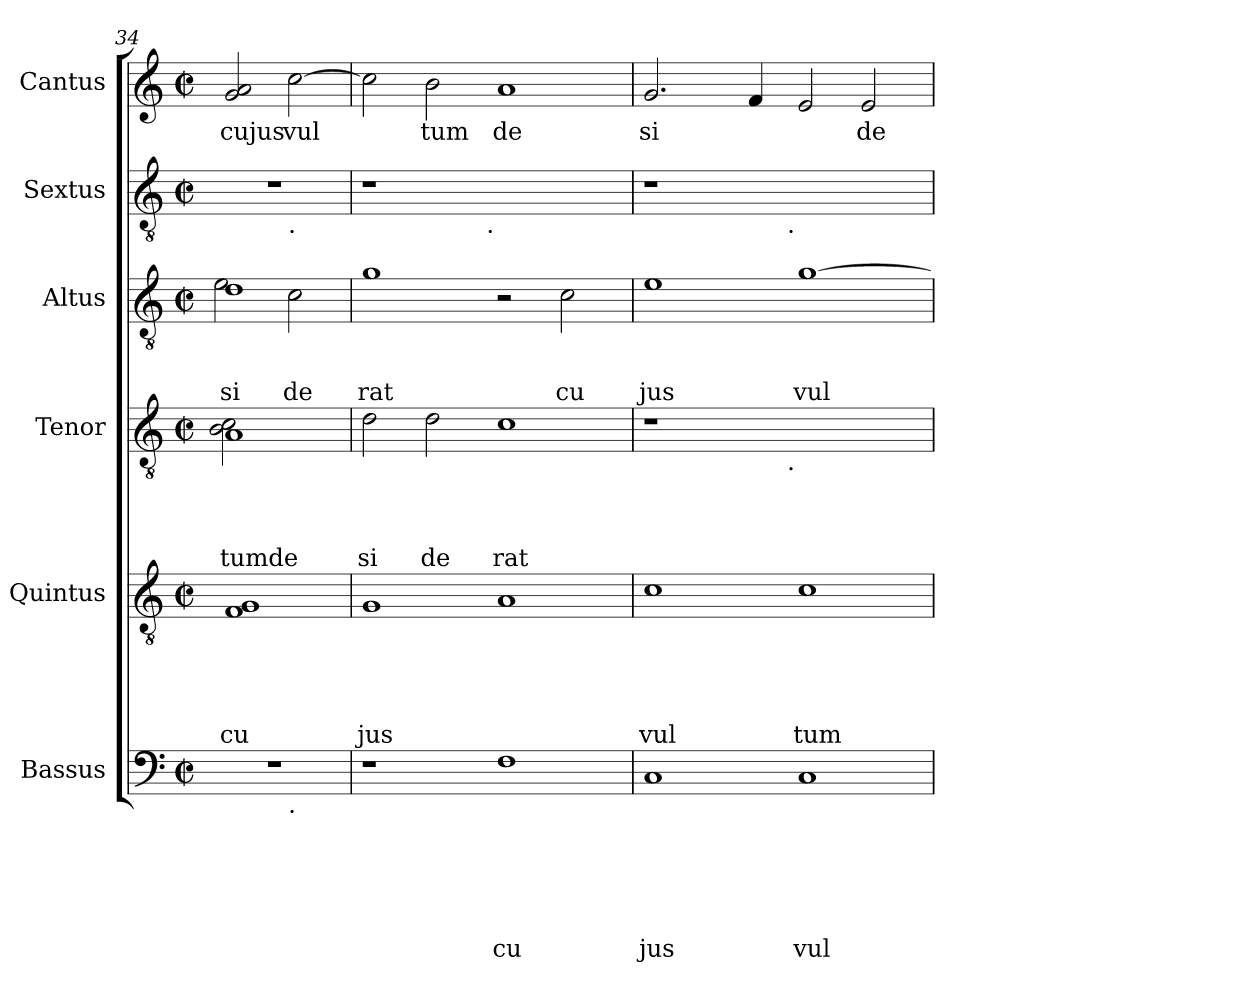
**kern	**text	**text	**text	**text	**text	**text	**kern	**text	**text	**text	**text	**text	**kern	**text	**text	**text	**text	**kern	**text	**text	**text	**kern	**kern	**text
*part6	*part6	*part6	*part6	*part6	*part6	*part6	*part5	*part5	*part5	*part5	*part5	*part5	*part4	*part4	*part4	*part4	*part4	*part3	*part3	*part3	*part3	*part2	*part1	*part1
*staff6	*staff6	*staff6	*staff6	*staff6	*staff6	*staff6	*staff5	*staff5	*staff5	*staff5	*staff5	*staff5	*staff4	*staff4	*staff4	*staff4	*staff4	*staff3	*staff3	*staff3	*staff3	*staff2	*staff1	*staff1
*I"Bassus	*	*	*	*	*	*	*I"Quintus	*	*	*	*	*	*I"Tenor	*	*	*	*	*I"Altus	*	*	*	*I"Sextus	*I"Cantus	*
*clefF4	*	*	*	*	*	*	*clefGv2	*	*	*	*	*	*clefGv2	*	*	*	*	*clefGv2	*	*	*	*clefGv2	*clefG2	*
*k[]	*	*	*	*	*	*	*k[]	*	*	*	*	*	*k[]	*	*	*	*	*k[]	*	*	*	*k[]	*k[]	*
*C:	*	*	*	*	*	*	*C:	*	*	*	*	*	*C:	*	*	*	*	*C:	*	*	*	*C:	*C:	*
*M2/2	*	*	*	*	*	*	*M2/2	*	*	*	*	*	*M2/2	*	*	*	*	*M2/2	*	*	*	*M2/2	*M2/2	*
*met(c|)	*	*	*	*	*	*	*met(c|)	*	*	*	*	*	*met(c|)	*	*	*	*	*met(c|)	*	*	*	*met(c|)	*met(c|)	*
=34	=34	=34	=34	=34	=34	=34	=34	=34	=34	=34	=34	=34	=34	=34	=34	=34	=34	=34	=34	=34	=34	=34	=34	=34
!	!	!	!	!	!	!	!	!	!	!	!	!LO:LY:b	!	!	!	!	!LO:LY:b	!	!	!	!LO:LY:b	!	!	!LO:LY:b
*^	*	*	*	*	*	*	*	*	*	*	*	*	*^	*	*	*	*	*^	*	*	*	*^	*	*
1r	2ryy	.	.	.	.	.	.	1F 1G	.	.	.	.	cu	1A	2B\ 2c\	.	.	.	tumde	1d	2e\	.	.	si	1r	2ryy	2g/ 2a/	cujus
!	!	!	!	!	!	!	!	!	!	!	!	!	!	!	!	!	!	!	!	!	!	!	!	!	!	!LO:TX:b:t=.	!	!
!	!LO:TX:b:t=.	!	!	!	!	!	!	!	!	!	!	!	!	!	!	!	!	!	!	!	!	!	!	!	!	!	!	!
!	!	!	!	!	!	!	!	!	!	!	!	!	!	!	!	!	!	!	!	!	!	!	!	!LO:LY:b	!	!	!	!LO:LY:b
.	2ryy	.	.	.	.	.	.	.	.	.	.	.	.	.	2ryy	.	.	.	.	.	2c\	.	.	de	.	2ryy	[>2cc\	vul
=35	=35	=35	=35	=35	=35	=35	=35	=35	=35	=35	=35	=35	=35	=35	=35	=35	=35	=35	=35	=35	=35	=35	=35	=35	=35	=35	=35	=35
!	!	!	!	!	!	!	!	!	!	!	!	!	!LO:LY:b	!	!	!	!	!	!LO:LY:b	!	!	!	!	!LO:LY:b	!	!	!	!
*	*	*	*	*	*	*	*	*	*	*	*	*	*	*v	*v	*	*	*	*	*	*	*	*	*	*	*	*	*
*v	*v	*	*	*	*	*	*	*	*	*	*	*	*	*	*	*	*	*	*v	*v	*	*	*	*	*	*	*
1r	.	.	.	.	.	.	1G	.	.	.	.	jus	2d\	.	.	.	si	1g	.	.	rat	1r	2ryy	2cc\]	.
!	!	!	!	!	!	!	!	!	!	!	!	!	!	!	!	!	!LO:LY:b	!	!	!	!	!	!	!	!LO:LY:b
.	.	.	.	.	.	.	.	.	.	.	.	.	2d\	.	.	.	de	.	.	.	.	.	4...ryy	2b\	tum
!	!	!	!	!	!	!	!	!	!	!	!	!	!	!	!	!	!	!	!	!	!	!	!LO:TX:b:t=.	!	!
.	.	.	.	.	.	.	.	.	.	.	.	.	.	.	.	.	.	.	.	.	.	.	1ryy	.	.
!	!	!	!	!	!	!LO:LY:b	!	!	!	!	!	!	!	!	!	!	!LO:LY:b	!	!	!	!	!	!	!	!LO:LY:b
1F	.	.	.	.	.	cu	1A	.	.	.	.	.	1c	.	.	.	rat	2r	.	.	.	1ryy	.	1a	de
!	!	!	!	!	!	!	!	!	!	!	!	!	!	!	!	!	!	!	!	!	!LO:LY:b	!	!	!	!
.	.	.	.	.	.	.	.	.	.	.	.	.	.	.	.	.	.	2c\	.	.	cu	.	.	.	.
.	.	.	.	.	.	.	.	.	.	.	.	.	.	.	.	.	.	.	.	.	.	.	32ryy	.	.
=36	=36	=36	=36	=36	=36	=36	=36	=36	=36	=36	=36	=36	=36	=36	=36	=36	=36	=36	=36	=36	=36	=36	=36	=36	=36
!	!	!	!	!	!	!LO:LY:b	!	!	!	!	!	!LO:LY:b	!	!	!	!	!	!	!	!	!LO:LY:b	!	!	!	!LO:LY:b
*	*	*	*	*	*	*	*	*	*	*	*	*	*^	*	*	*	*	*	*	*	*	*	*	*	*
1C	.	.	.	.	.	jus	1c	.	.	.	.	vul	1r	2ryy	.	.	.	.	1e	.	.	jus	1r	2ryy	2.g/	si
.	.	.	.	.	.	.	.	.	.	.	.	.	.	4...ryy	.	.	.	.	.	.	.	.	.	4...ryy	.	.
.	.	.	.	.	.	.	.	.	.	.	.	.	.	.	.	.	.	.	.	.	.	.	.	.	4f/	.
!	!	!	!	!	!	!	!	!	!	!	!	!	!	!	!	!	!	!	!	!	!	!	!	!LO:TX:b:t=.	!	!
!	!	!	!	!	!	!	!	!	!	!	!	!	!	!LO:TX:b:t=.	!	!	!	!	!	!	!	!	!	!	!	!
.	.	.	.	.	.	.	.	.	.	.	.	.	.	1ryy	.	.	.	.	.	.	.	.	.	1ryy	.	.
!	!	!	!	!	!	!LO:LY:b	!	!	!	!	!	!LO:LY:b	!	!	!	!	!	!	!	!	!	!LO:LY:b	!	!	!	!
1C	.	.	.	.	.	vul	1c	.	.	.	.	tum	1ryy	.	.	.	.	.	[>1g	.	.	vul	1ryy	.	2e/	.
!	!	!	!	!	!	!	!	!	!	!	!	!	!	!	!	!	!	!	!	!	!	!	!	!	!	!LO:LY:b
.	.	.	.	.	.	.	.	.	.	.	.	.	.	.	.	.	.	.	.	.	.	.	.	.	2e/	de
.	.	.	.	.	.	.	.	.	.	.	.	.	.	32ryy	.	.	.	.	.	.	.	.	.	32ryy	.	.
*	*	*	*	*	*	*	*	*	*	*	*	*	*v	*v	*	*	*	*	*	*	*	*	*v	*v	*	*
=	=	=	=	=	=	=	=	=	=	=	=	=	=	=	=	=	=	=	=	=	=	=	=	=
*-	*-	*-	*-	*-	*-	*-	*-	*-	*-	*-	*-	*-	*-	*-	*-	*-	*-	*-	*-	*-	*-	*-	*-	*-
